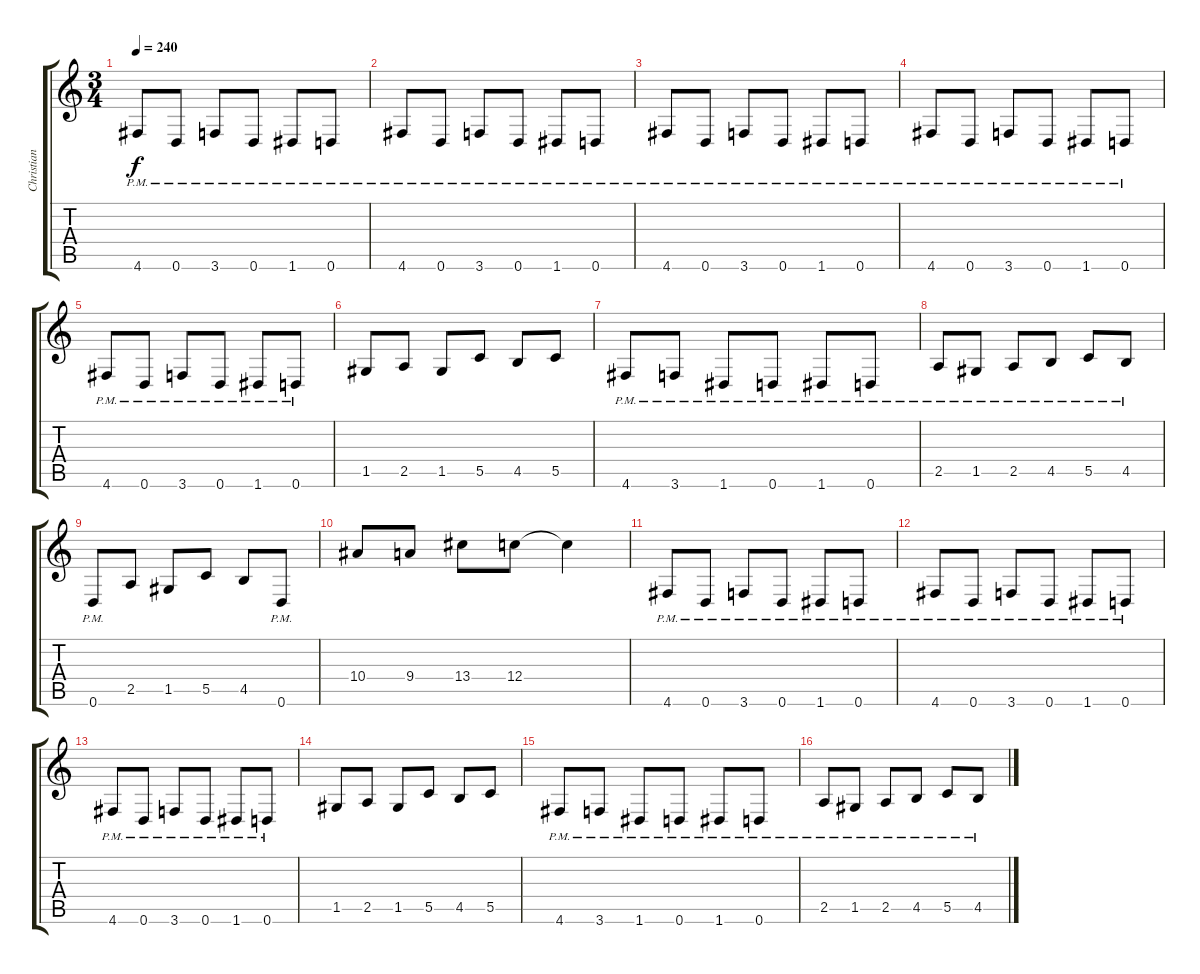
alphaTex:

\track ("Christian Muenzner - guitar" "Christian ") {instrument distortionguitar}
\staff {score tabs}
\tuning (D4 A3 F3 C3 G2 D2) {hide}
\ts (3 4)
\tempo 240
\clef g2
\ks c
4.6{pm}.8{dy f} 0.6{pm}.8 3.6{pm}.8 0.6{pm}.8 1.6{pm}.8 0.6{pm}.8 |
4.6{pm}.8 0.6{pm}.8 3.6{pm}.8 0.6{pm}.8 1.6{pm}.8 0.6{pm}.8 |
4.6{pm}.8 0.6{pm}.8 3.6{pm}.8 0.6{pm}.8 1.6{pm}.8 0.6{pm}.8 |
4.6{pm}.8 0.6{pm}.8 3.6{pm}.8 0.6{pm}.8 1.6{pm}.8 0.6{pm}.8 |
4.6{pm}.8 0.6{pm}.8 3.6{pm}.8 0.6{pm}.8 1.6{pm}.8 0.6{pm}.8 |
1.5.8 2.5.8 1.5.8 5.5.8 4.5.8 5.5.8 |
4.6{pm}.8 3.6{pm}.8 1.6{pm}.8 0.6{pm}.8 1.6{pm}.8 0.6{pm}.8 |
2.5{pm}.8 1.5{pm}.8 2.5{pm}.8 4.5{pm}.8 5.5{pm}.8 4.5{pm}.8 |
0.6{pm}.8 2.5.8 1.5.8 5.5.8 4.5.8 0.6{pm}.8 |
10.4.8 9.4.8 13.4.8 12.4.8 12.4{t}.4 |
4.6{pm}.8 0.6{pm}.8 3.6{pm}.8 0.6{pm}.8 1.6{pm}.8 0.6{pm}.8 |
4.6{pm}.8 0.6{pm}.8 3.6{pm}.8 0.6{pm}.8 1.6{pm}.8 0.6{pm}.8 |
4.6{pm}.8 0.6{pm}.8 3.6{pm}.8 0.6{pm}.8 1.6{pm}.8 0.6{pm}.8 |
1.5.8 2.5.8 1.5.8 5.5.8 4.5.8 5.5.8 |
4.6{pm}.8 3.6{pm}.8 1.6{pm}.8 0.6{pm}.8 1.6{pm}.8 0.6{pm}.8 |
2.5{pm}.8 1.5{pm}.8 2.5{pm}.8 4.5{pm}.8 5.5{pm}.8 4.5{pm}.8
